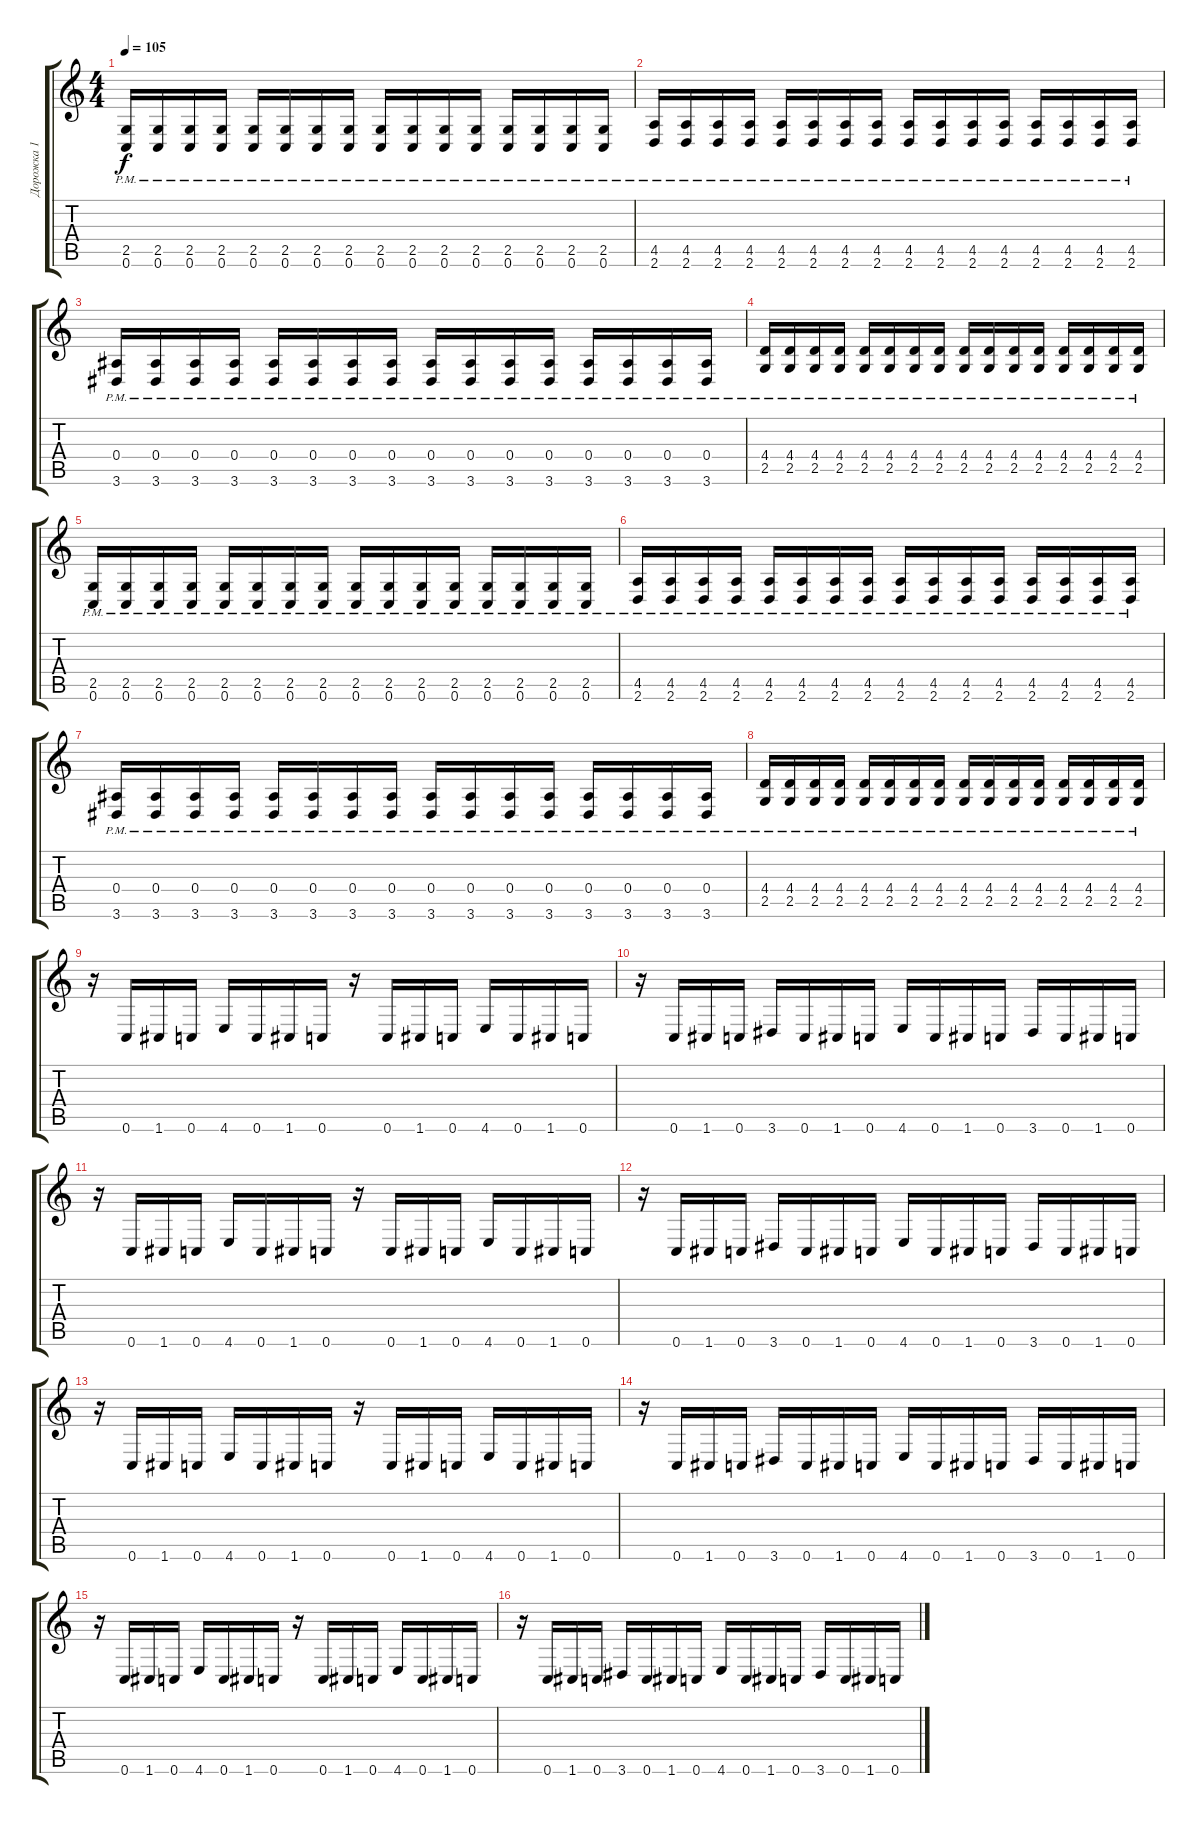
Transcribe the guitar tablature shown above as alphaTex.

\track ("Дорожка 1" "Дорожка 1") {instrument overdrivenguitar}
\staff {score tabs}
\tuning (C4 G3 Eb3 Bb2 F2 C2) {hide}
\ts (4 4)
\tempo 105
\clef g2
\ks c
(2.5{pm} 0.6{pm}).16{dy f} (2.5{pm} 0.6{pm}).16 (2.5{pm} 0.6{pm}).16 (2.5{pm} 0.6{pm}).16 (2.5{pm} 0.6{pm}).16 (2.5{pm} 0.6{pm}).16 (2.5{pm} 0.6{pm}).16 (2.5{pm} 0.6{pm}).16 (2.5{pm} 0.6{pm}).16 (2.5{pm} 0.6{pm}).16 (2.5{pm} 0.6{pm}).16 (2.5{pm} 0.6{pm}).16 (2.5{pm} 0.6{pm}).16 (2.5{pm} 0.6{pm}).16 (2.5{pm} 0.6{pm}).16 (2.5{pm} 0.6{pm}).16 |
(4.5{pm} 2.6{pm}).16 (4.5{pm} 2.6{pm}).16 (4.5{pm} 2.6{pm}).16 (4.5{pm} 2.6{pm}).16 (4.5{pm} 2.6{pm}).16 (4.5{pm} 2.6{pm}).16 (4.5{pm} 2.6{pm}).16 (4.5{pm} 2.6{pm}).16 (4.5{pm} 2.6{pm}).16 (4.5{pm} 2.6{pm}).16 (4.5{pm} 2.6{pm}).16 (4.5{pm} 2.6{pm}).16 (4.5{pm} 2.6{pm}).16 (4.5{pm} 2.6{pm}).16 (4.5{pm} 2.6{pm}).16 (4.5{pm} 2.6{pm}).16 |
(0.4{pm} 3.6{pm}).16 (0.4{pm} 3.6{pm}).16 (0.4{pm} 3.6{pm}).16 (0.4{pm} 3.6{pm}).16 (0.4{pm} 3.6{pm}).16 (0.4{pm} 3.6{pm}).16 (0.4{pm} 3.6{pm}).16 (0.4{pm} 3.6{pm}).16 (0.4{pm} 3.6{pm}).16 (0.4{pm} 3.6{pm}).16 (0.4{pm} 3.6{pm}).16 (0.4{pm} 3.6{pm}).16 (0.4{pm} 3.6{pm}).16 (0.4{pm} 3.6{pm}).16 (0.4{pm} 3.6{pm}).16 (0.4{pm} 3.6{pm}).16 |
(4.4{pm} 2.5{pm}).16 (4.4{pm} 2.5{pm}).16 (4.4{pm} 2.5{pm}).16 (4.4{pm} 2.5{pm}).16 (4.4{pm} 2.5{pm}).16 (4.4{pm} 2.5{pm}).16 (4.4{pm} 2.5{pm}).16 (4.4{pm} 2.5{pm}).16 (4.4{pm} 2.5{pm}).16 (4.4{pm} 2.5{pm}).16 (4.4{pm} 2.5{pm}).16 (4.4{pm} 2.5{pm}).16 (4.4{pm} 2.5{pm}).16 (4.4{pm} 2.5{pm}).16 (4.4{pm} 2.5{pm}).16 (4.4{pm} 2.5{pm}).16 |
(2.5{pm} 0.6{pm}).16 (2.5{pm} 0.6{pm}).16 (2.5{pm} 0.6{pm}).16 (2.5{pm} 0.6{pm}).16 (2.5{pm} 0.6{pm}).16 (2.5{pm} 0.6{pm}).16 (2.5{pm} 0.6{pm}).16 (2.5{pm} 0.6{pm}).16 (2.5{pm} 0.6{pm}).16 (2.5{pm} 0.6{pm}).16 (2.5{pm} 0.6{pm}).16 (2.5{pm} 0.6{pm}).16 (2.5{pm} 0.6{pm}).16 (2.5{pm} 0.6{pm}).16 (2.5{pm} 0.6{pm}).16 (2.5{pm} 0.6{pm}).16 |
(4.5{pm} 2.6{pm}).16 (4.5{pm} 2.6{pm}).16 (4.5{pm} 2.6{pm}).16 (4.5{pm} 2.6{pm}).16 (4.5{pm} 2.6{pm}).16 (4.5{pm} 2.6{pm}).16 (4.5{pm} 2.6{pm}).16 (4.5{pm} 2.6{pm}).16 (4.5{pm} 2.6{pm}).16 (4.5{pm} 2.6{pm}).16 (4.5{pm} 2.6{pm}).16 (4.5{pm} 2.6{pm}).16 (4.5{pm} 2.6{pm}).16 (4.5{pm} 2.6{pm}).16 (4.5{pm} 2.6{pm}).16 (4.5{pm} 2.6{pm}).16 |
(0.4{pm} 3.6{pm}).16 (0.4{pm} 3.6{pm}).16 (0.4{pm} 3.6{pm}).16 (0.4{pm} 3.6{pm}).16 (0.4{pm} 3.6{pm}).16 (0.4{pm} 3.6{pm}).16 (0.4{pm} 3.6{pm}).16 (0.4{pm} 3.6{pm}).16 (0.4{pm} 3.6{pm}).16 (0.4{pm} 3.6{pm}).16 (0.4{pm} 3.6{pm}).16 (0.4{pm} 3.6{pm}).16 (0.4{pm} 3.6{pm}).16 (0.4{pm} 3.6{pm}).16 (0.4{pm} 3.6{pm}).16 (0.4{pm} 3.6{pm}).16 |
(4.4{pm} 2.5{pm}).16 (4.4{pm} 2.5{pm}).16 (4.4{pm} 2.5{pm}).16 (4.4{pm} 2.5{pm}).16 (4.4{pm} 2.5{pm}).16 (4.4{pm} 2.5{pm}).16 (4.4{pm} 2.5{pm}).16 (4.4{pm} 2.5{pm}).16 (4.4{pm} 2.5{pm}).16 (4.4{pm} 2.5{pm}).16 (4.4{pm} 2.5{pm}).16 (4.4{pm} 2.5{pm}).16 (4.4{pm} 2.5{pm}).16 (4.4{pm} 2.5{pm}).16 (4.4{pm} 2.5{pm}).16 (4.4{pm} 2.5{pm}).16 |
r.16 0.6.16 1.6.16 0.6.16 4.6.16 0.6.16 1.6.16 0.6.16 r.16 0.6.16 1.6.16 0.6.16 4.6.16 0.6.16 1.6.16 0.6.16 |
r.16 0.6.16 1.6.16 0.6.16 3.6.16 0.6.16 1.6.16 0.6.16 4.6.16 0.6.16 1.6.16 0.6.16 3.6.16 0.6.16 1.6.16 0.6.16 |
r.16 0.6.16 1.6.16 0.6.16 4.6.16 0.6.16 1.6.16 0.6.16 r.16 0.6.16 1.6.16 0.6.16 4.6.16 0.6.16 1.6.16 0.6.16 |
r.16 0.6.16 1.6.16 0.6.16 3.6.16 0.6.16 1.6.16 0.6.16 4.6.16 0.6.16 1.6.16 0.6.16 3.6.16 0.6.16 1.6.16 0.6.16 |
r.16 0.6.16 1.6.16 0.6.16 4.6.16 0.6.16 1.6.16 0.6.16 r.16 0.6.16 1.6.16 0.6.16 4.6.16 0.6.16 1.6.16 0.6.16 |
r.16 0.6.16 1.6.16 0.6.16 3.6.16 0.6.16 1.6.16 0.6.16 4.6.16 0.6.16 1.6.16 0.6.16 3.6.16 0.6.16 1.6.16 0.6.16 |
r.16 0.6.16 1.6.16 0.6.16 4.6.16 0.6.16 1.6.16 0.6.16 r.16 0.6.16 1.6.16 0.6.16 4.6.16 0.6.16 1.6.16 0.6.16 |
r.16 0.6.16 1.6.16 0.6.16 3.6.16 0.6.16 1.6.16 0.6.16 4.6.16 0.6.16 1.6.16 0.6.16 3.6.16 0.6.16 1.6.16 0.6.16
